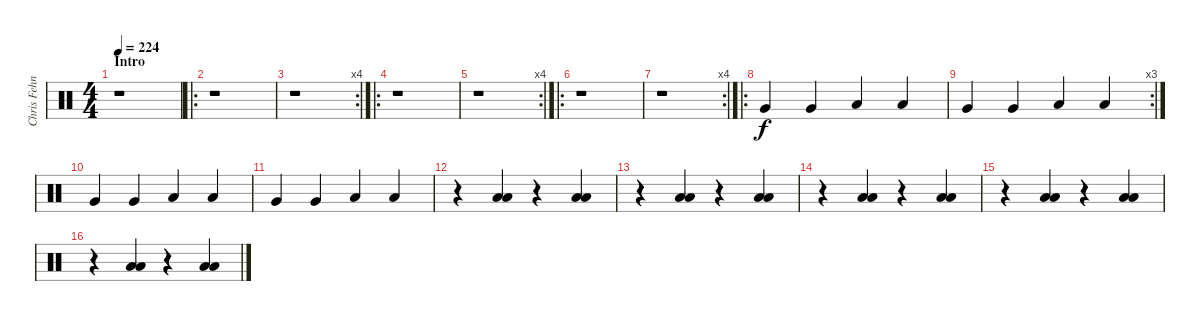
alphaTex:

\track ("Chris Fehn" "Chris Fehn") {instrument percussion}
\staff {score}
\articulation defaults
\ts (4 4)
\section ("" "Intro")
\tempo 224
\clef neutral
\ks c
r.1{dy f} |
\ro
r.1 |
\rc 4
r.1 |
\ro
r.1 |
\rc 4
r.1 |
\ro
r.1 |
\rc 4
r.1 |
\ro "Very Low Tom (hit)".4 "Very Low Tom (hit)".4 "Low Floor Tom (hit)".4 "Low Floor Tom (hit)".4
|
\rc 3 "Very Low Tom (hit)".4 "Very Low Tom (hit)".4 "Low Floor Tom (hit)".4 "Low Floor Tom (hit)".4
|
"Very Low Tom (hit)".4 "Very Low Tom (hit)".4 "Low Floor Tom (hit)".4 "Low Floor Tom (hit)".4 |
"Very Low Tom (hit)".4 "Very Low Tom (hit)".4 "Low Floor Tom (hit)".4 "Low Floor Tom (hit)".4 |
r.4 ("Low Tom (hit)" "Low Tom (hit)").4 r.4 ("Low Tom (hit)" "Low Tom (hit)").4 |
r.4 ("Low Tom (hit)" "Low Tom (hit)").4 r.4 ("Low Tom (hit)" "Low Tom (hit)").4 |
r.4 ("Low Tom (hit)" "Low Tom (hit)").4 r.4 ("Low Tom (hit)" "Low Tom (hit)").4 |
r.4 ("Low Tom (hit)" "Low Tom (hit)").4 r.4 ("Low Tom (hit)" "Low Tom (hit)").4 |
r.4 ("Low Tom (hit)" "Low Tom (hit)").4 r.4 ("Low Tom (hit)" "Low Tom (hit)").4
